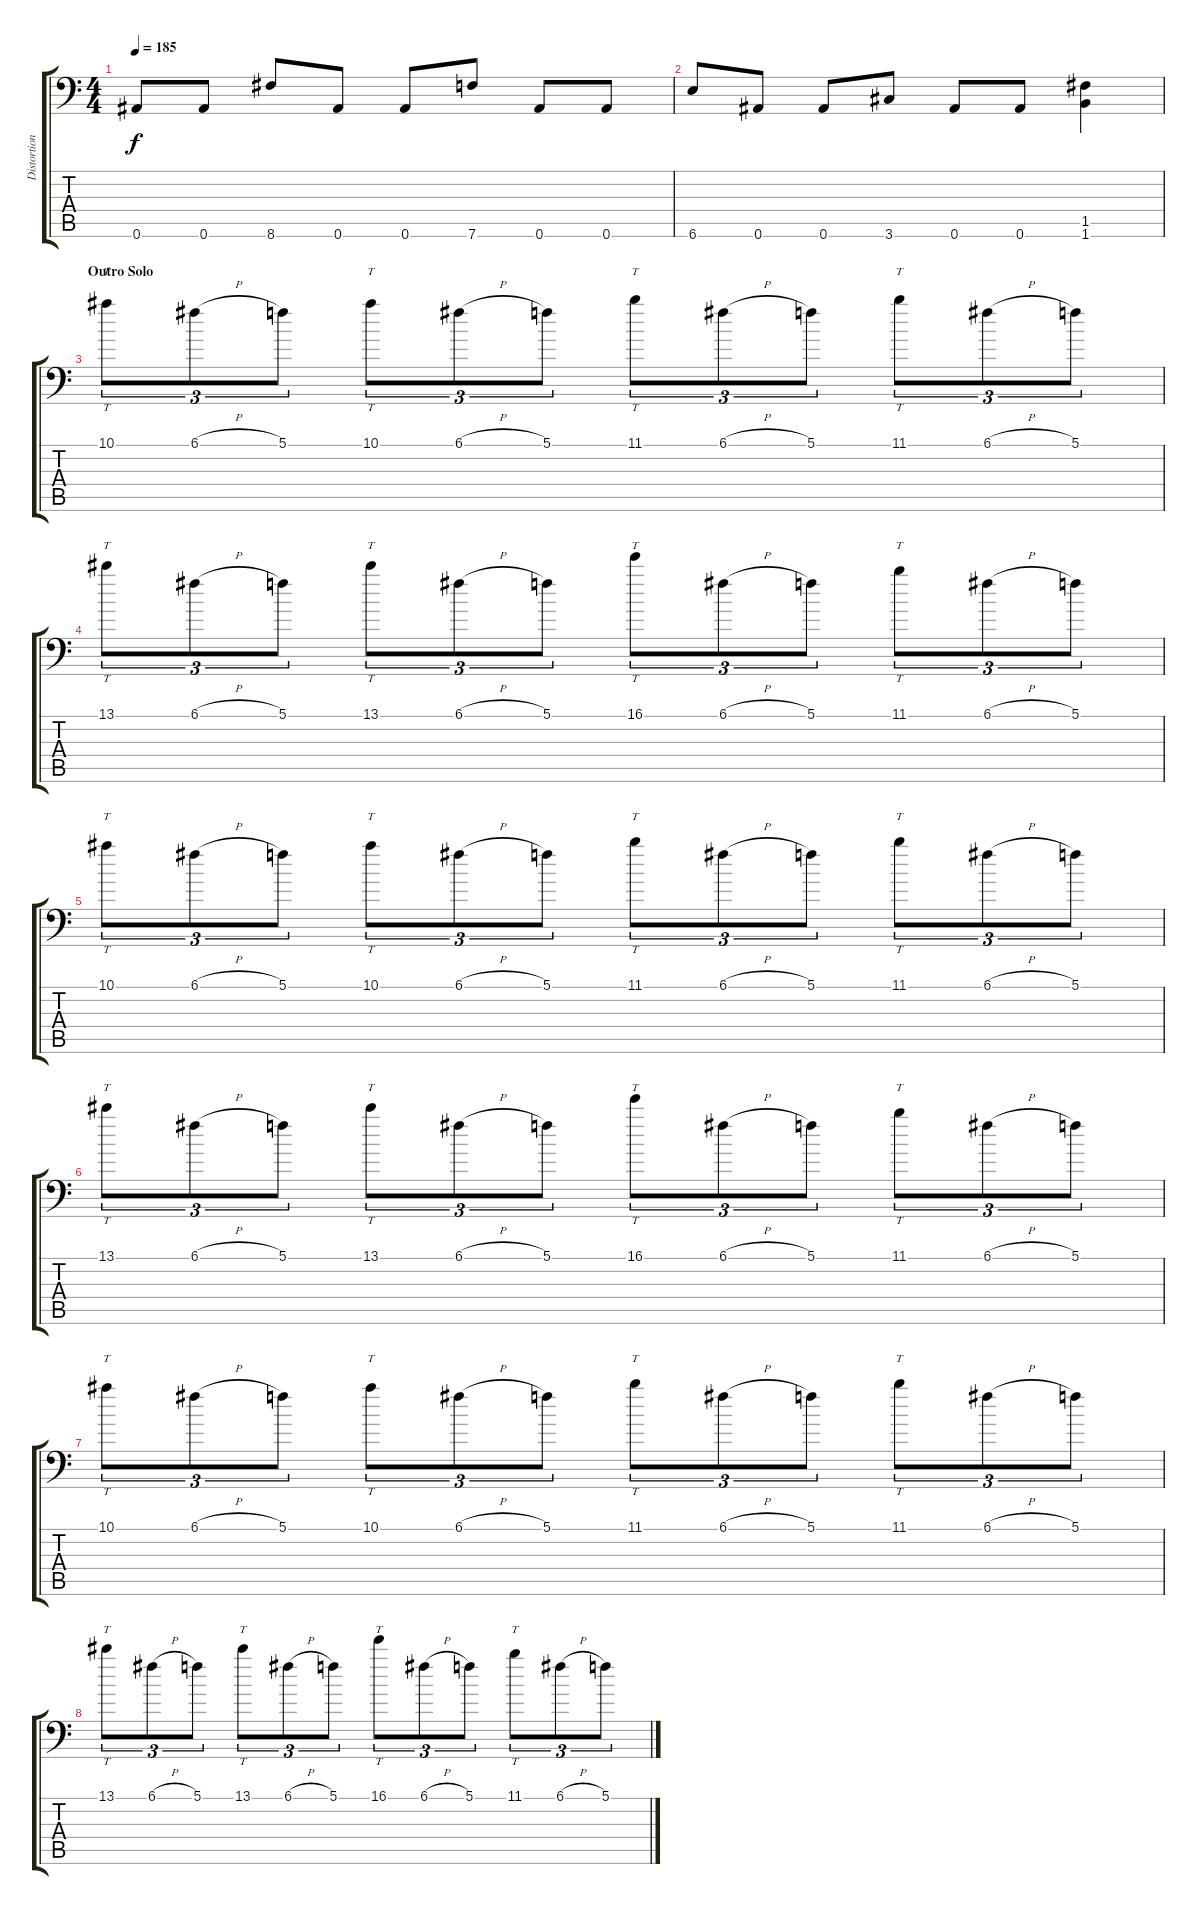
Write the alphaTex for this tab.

\track ("Distortion Guitar I" "Distortion") {instrument distortionguitar}
\staff {score tabs}
\tuning (C4 G3 Eb3 Bb2 F2 Bb1) {hide}
\ts (4 4)
\tempo 185
\clef f4
\ks c
0.6.8{dy f} 0.6.8 8.6.8 0.6.8 0.6.8 7.6.8 0.6.8 0.6.8 |
6.6.8 0.6.8 0.6.8 3.6.8 0.6.8 0.6.8 (1.5 1.6).4 |
\section ("" "Outro Solo")
10.1.8{tt tu (3 2) volume 14 balance 0} 6.1{h}.8{tu (3 2)} 5.1.8{tu (3 2)} 10.1.8{tt tu (3 2)} 6.1{h}.8{tu (3 2)} 5.1.8{tu (3 2)} 11.1.8{tt tu (3 2)} 6.1{h}.8{tu (3 2)} 5.1.8{tu (3 2)} 11.1.8{tt tu (3 2)} 6.1{h}.8{tu (3 2)} 5.1.8{tu (3 2)} |
13.1.8{tt tu (3 2)} 6.1{h}.8{tu (3 2)} 5.1.8{tu (3 2)} 13.1.8{tt tu (3 2)} 6.1{h}.8{tu (3 2)} 5.1.8{tu (3 2)} 16.1.8{tt tu (3 2)} 6.1{h}.8{tu (3 2)} 5.1.8{tu (3 2)} 11.1.8{tt tu (3 2)} 6.1{h}.8{tu (3 2)} 5.1.8{tu (3 2)} |
10.1.8{tt tu (3 2)} 6.1{h}.8{tu (3 2)} 5.1.8{tu (3 2)} 10.1.8{tt tu (3 2)} 6.1{h}.8{tu (3 2)} 5.1.8{tu (3 2)} 11.1.8{tt tu (3 2)} 6.1{h}.8{tu (3 2)} 5.1.8{tu (3 2)} 11.1.8{tt tu (3 2)} 6.1{h}.8{tu (3 2)} 5.1.8{tu (3 2)} |
13.1.8{tt tu (3 2)} 6.1{h}.8{tu (3 2)} 5.1.8{tu (3 2)} 13.1.8{tt tu (3 2)} 6.1{h}.8{tu (3 2)} 5.1.8{tu (3 2)} 16.1.8{tt tu (3 2)} 6.1{h}.8{tu (3 2)} 5.1.8{tu (3 2)} 11.1.8{tt tu (3 2)} 6.1{h}.8{tu (3 2)} 5.1.8{tu (3 2)} |
10.1.8{tt tu (3 2) volume 5} 6.1{h}.8{tu (3 2)} 5.1.8{tu (3 2)} 10.1.8{tt tu (3 2)} 6.1{h}.8{tu (3 2)} 5.1.8{tu (3 2)} 11.1.8{tt tu (3 2)} 6.1{h}.8{tu (3 2)} 5.1.8{tu (3 2)} 11.1.8{tt tu (3 2)} 6.1{h}.8{tu (3 2)} 5.1.8{tu (3 2)} |
13.1.8{tt tu (3 2)} 6.1{h}.8{tu (3 2)} 5.1.8{tu (3 2)} 13.1.8{tt tu (3 2)} 6.1{h}.8{tu (3 2)} 5.1.8{tu (3 2)} 16.1.8{tt tu (3 2)} 6.1{h}.8{tu (3 2)} 5.1.8{tu (3 2)} 11.1.8{tt tu (3 2)} 6.1{h}.8{tu (3 2)} 5.1.8{tu (3 2)}
